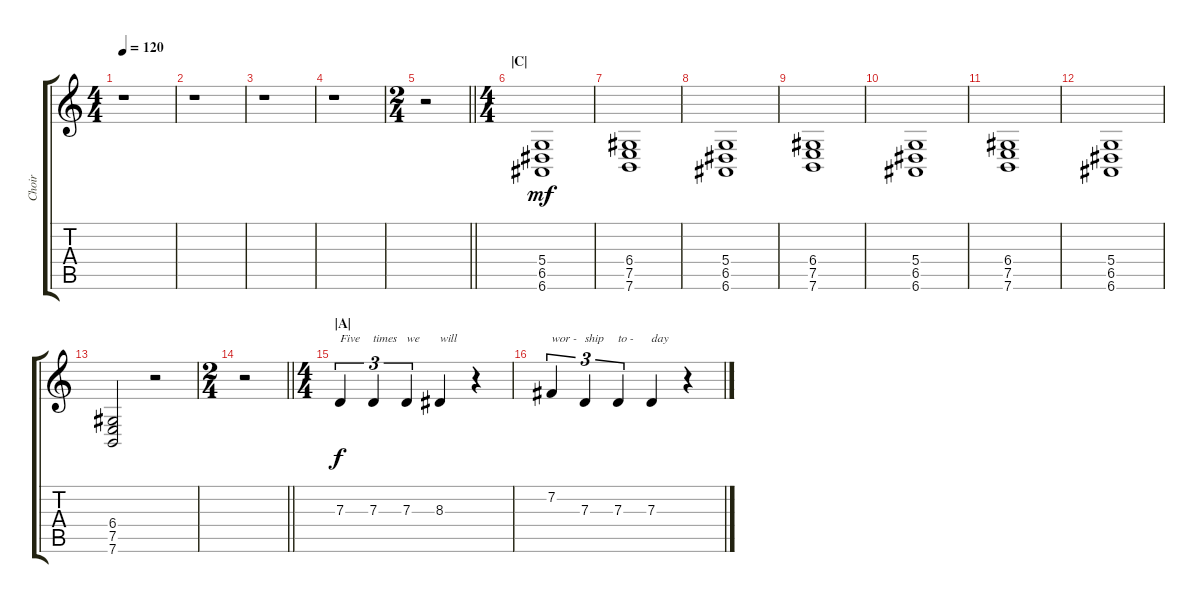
\track ("Choir" "Choir") {instrument choiraahs}
\staff {score tabs}
\tuning (E4 B3 G3 D3 A2 E2) {hide}
\ts (4 4)
\tempo 120
\clef g2
\ks c
r.1{dy mf} |
r.1 |
r.1 |
r.1 |
\ts (2 4)
\barLineRight lightlight
r.2 |
\ts (4 4)
\section ("" "|C|")
(5.4 6.5 6.6).1 |
(6.4 7.5 7.6).1 |
(5.4 6.5 6.6).1 |
(6.4 7.5 7.6).1 |
(5.4 6.5 6.6).1 |
(6.4 7.5 7.6).1 |
(5.4 6.5 6.6).1 |
(6.4 7.5 7.6).2 r.2 |
\ts (2 4)
\barLineRight lightlight
r.2 |
\ts (4 4)
\section ("" "|A|")
7.3.4{tu (3 2) txt "Five" dy f} 7.3.4{tu (3 2) txt "times"} 7.3.4{tu (3 2) txt "we"} 8.3.4{txt "will"} r.4 |
7.2.4{tu (3 2) txt "wor -"} 7.3.4{tu (3 2) txt "ship"} 7.3.4{tu (3 2) txt "to -"} 7.3.4{txt "day"} r.4
